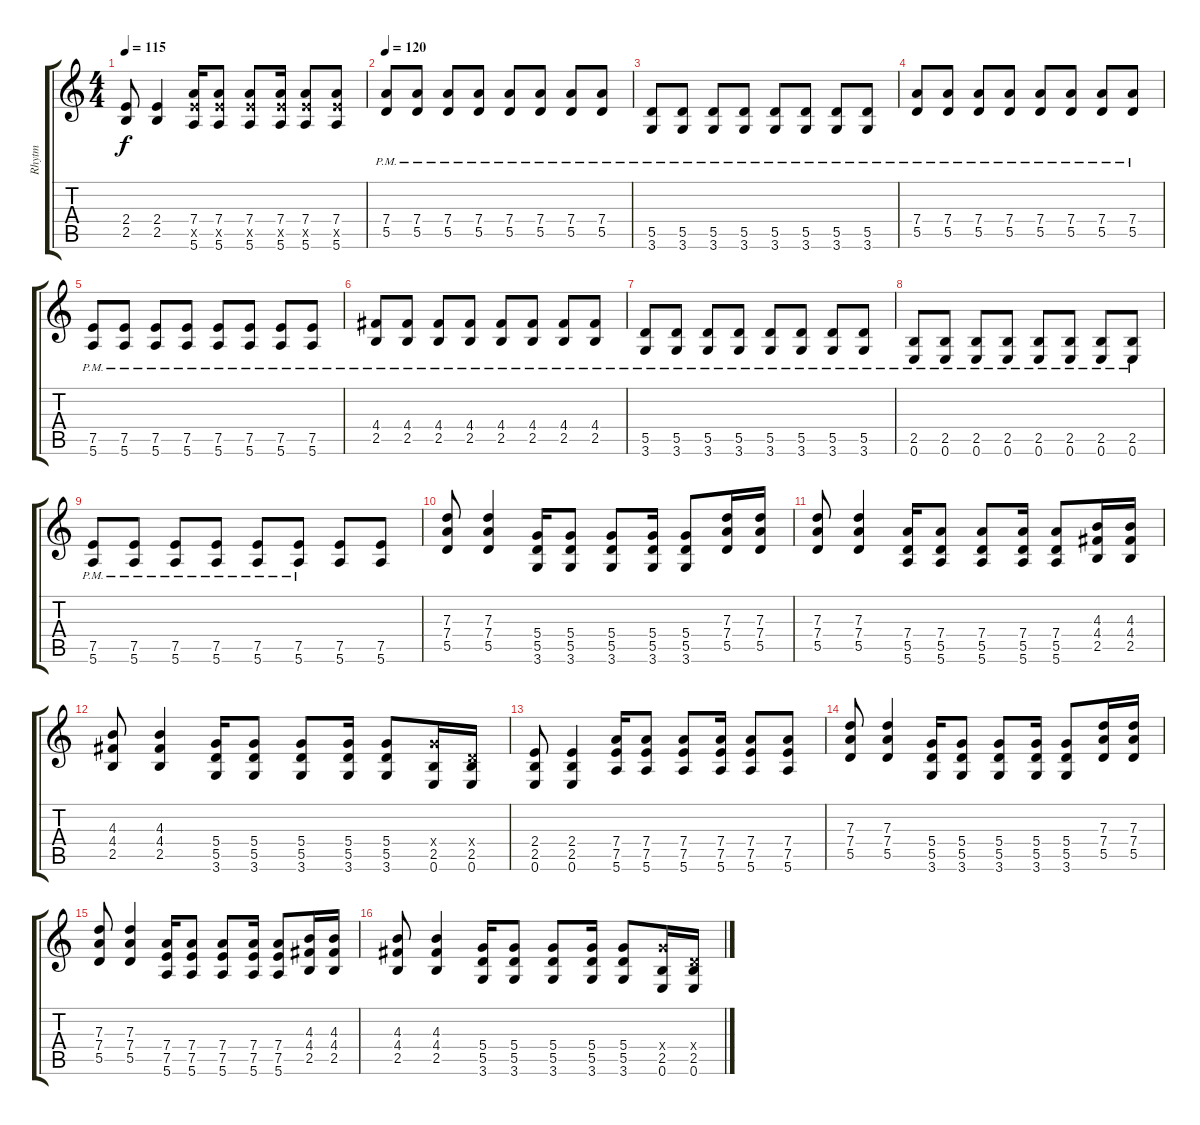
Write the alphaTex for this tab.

\track ("Rhytm" "Rhytm") {instrument distortionguitar}
\staff {score tabs}
\tuning (E4 B3 G3 D3 A2 E2) {hide}
\ts (4 4)
\tempo 115
\clef g2
\ks c
(2.4 2.5).8{dy f} (2.4 2.5).4 (7.4 7.5{x} 5.6).16 (7.4 7.5{x} 5.6).8 (7.4 7.5{x} 5.6).8 (7.4 7.5{x} 5.6).16 (7.4 7.5{x} 5.6).8 (7.4 7.5{x} 5.6).8 |
\tempo 120
(7.4{pm} 5.5{pm}).8{instrument overdrivenguitar} (7.4{pm} 5.5{pm}).8 (7.4{pm} 5.5{pm}).8 (7.4{pm} 5.5{pm}).8 (7.4{pm} 5.5{pm}).8 (7.4{pm} 5.5{pm}).8 (7.4{pm} 5.5{pm}).8 (7.4{pm} 5.5{pm}).8 |
(5.5{pm} 3.6{pm}).8 (5.5{pm} 3.6{pm}).8 (5.5{pm} 3.6{pm}).8 (5.5{pm} 3.6{pm}).8 (5.5{pm} 3.6{pm}).8 (5.5{pm} 3.6{pm}).8 (5.5{pm} 3.6{pm}).8 (5.5{pm} 3.6{pm}).8 |
(7.4{pm} 5.5{pm}).8 (7.4{pm} 5.5{pm}).8 (7.4{pm} 5.5{pm}).8 (7.4{pm} 5.5{pm}).8 (7.4{pm} 5.5{pm}).8 (7.4{pm} 5.5{pm}).8 (7.4{pm} 5.5{pm}).8 (7.4{pm} 5.5{pm}).8 |
(7.5{pm} 5.6{pm}).8 (7.5{pm} 5.6{pm}).8 (7.5{pm} 5.6{pm}).8 (7.5{pm} 5.6{pm}).8 (7.5{pm} 5.6{pm}).8 (7.5{pm} 5.6{pm}).8 (7.5{pm} 5.6{pm}).8 (7.5{pm} 5.6{pm}).8 |
(4.4{pm} 2.5{pm}).8 (4.4{pm} 2.5{pm}).8 (4.4{pm} 2.5{pm}).8 (4.4{pm} 2.5{pm}).8 (4.4{pm} 2.5{pm}).8 (4.4{pm} 2.5{pm}).8 (4.4{pm} 2.5{pm}).8 (4.4{pm} 2.5{pm}).8 |
(5.5{pm} 3.6{pm}).8 (5.5{pm} 3.6{pm}).8 (5.5{pm} 3.6{pm}).8 (5.5{pm} 3.6{pm}).8 (5.5{pm} 3.6{pm}).8 (5.5{pm} 3.6{pm}).8 (5.5{pm} 3.6{pm}).8 (5.5{pm} 3.6{pm}).8 |
(2.5{pm} 0.6).8 (2.5{pm} 0.6).8 (2.5{pm} 0.6).8 (2.5{pm} 0.6).8 (2.5{pm} 0.6).8 (2.5{pm} 0.6).8 (2.5{pm} 0.6).8 (2.5{pm} 0.6).8 |
(7.5{pm} 5.6{pm}).8 (7.5{pm} 5.6{pm}).8 (7.5{pm} 5.6{pm}).8 (7.5{pm} 5.6{pm}).8 (7.5{pm} 5.6{pm}).8 (7.5{pm} 5.6{pm}).8 (7.5 5.6).8 (7.5 5.6).8 |
(7.3 7.4 5.5).8 (7.3 7.4 5.5).4 (5.4 5.5 3.6).16 (5.4 5.5 3.6).8 (5.4 5.5 3.6).8 (5.4 5.5 3.6).16 (5.4 5.5 3.6).8 (7.3 7.4 5.5).16 (7.3 7.4 5.5).16 |
(7.3 7.4 5.5).8 (7.3 7.4 5.5).4 (7.4 5.5 5.6).16 (7.4 5.5 5.6).8 (7.4 5.5 5.6).8 (7.4 5.5 5.6).16 (7.4 5.5 5.6).8 (4.3 4.4 2.5).16 (4.3 4.4 2.5).16 |
(4.3 4.4 2.5).8 (4.3 4.4 2.5).4 (5.4 5.5 3.6).16 (5.4 5.5 3.6).8 (5.4 5.5 3.6).8 (5.4 5.5 3.6).16 (5.4 5.5 3.6).8 (5.4{x} 2.5 0.6).16 (0.4{x} 2.5 0.6).16 |
(2.4 2.5 0.6).8 (2.4 2.5 0.6).4 (7.4 7.5 5.6).16 (7.4 7.5 5.6).8 (7.4 7.5 5.6).8 (7.4 7.5 5.6).16 (7.4 7.5 5.6).8 (7.4 7.5 5.6).8 |
(7.3 7.4 5.5).8 (7.3 7.4 5.5).4 (5.4 5.5 3.6).16 (5.4 5.5 3.6).8 (5.4 5.5 3.6).8 (5.4 5.5 3.6).16 (5.4 5.5 3.6).8 (7.3 7.4 5.5).16 (7.3 7.4 5.5).16 |
(7.3 7.4 5.5).8 (7.3 7.4 5.5).4 (7.4 7.5 5.6).16 (7.4 7.5 5.6).8 (7.4 7.5 5.6).8 (7.4 7.5 5.6).16 (7.4 7.5 5.6).8 (4.3 4.4 2.5).16 (4.3 4.4 2.5).16 |
(4.3 4.4 2.5).8 (4.3 4.4 2.5).4 (5.4 5.5 3.6).16 (5.4 5.5 3.6).8 (5.4 5.5 3.6).8 (5.4 5.5 3.6).16 (5.4 5.5 3.6).8 (5.4{x} 2.5 0.6).16 (0.4{x} 2.5 0.6).16
